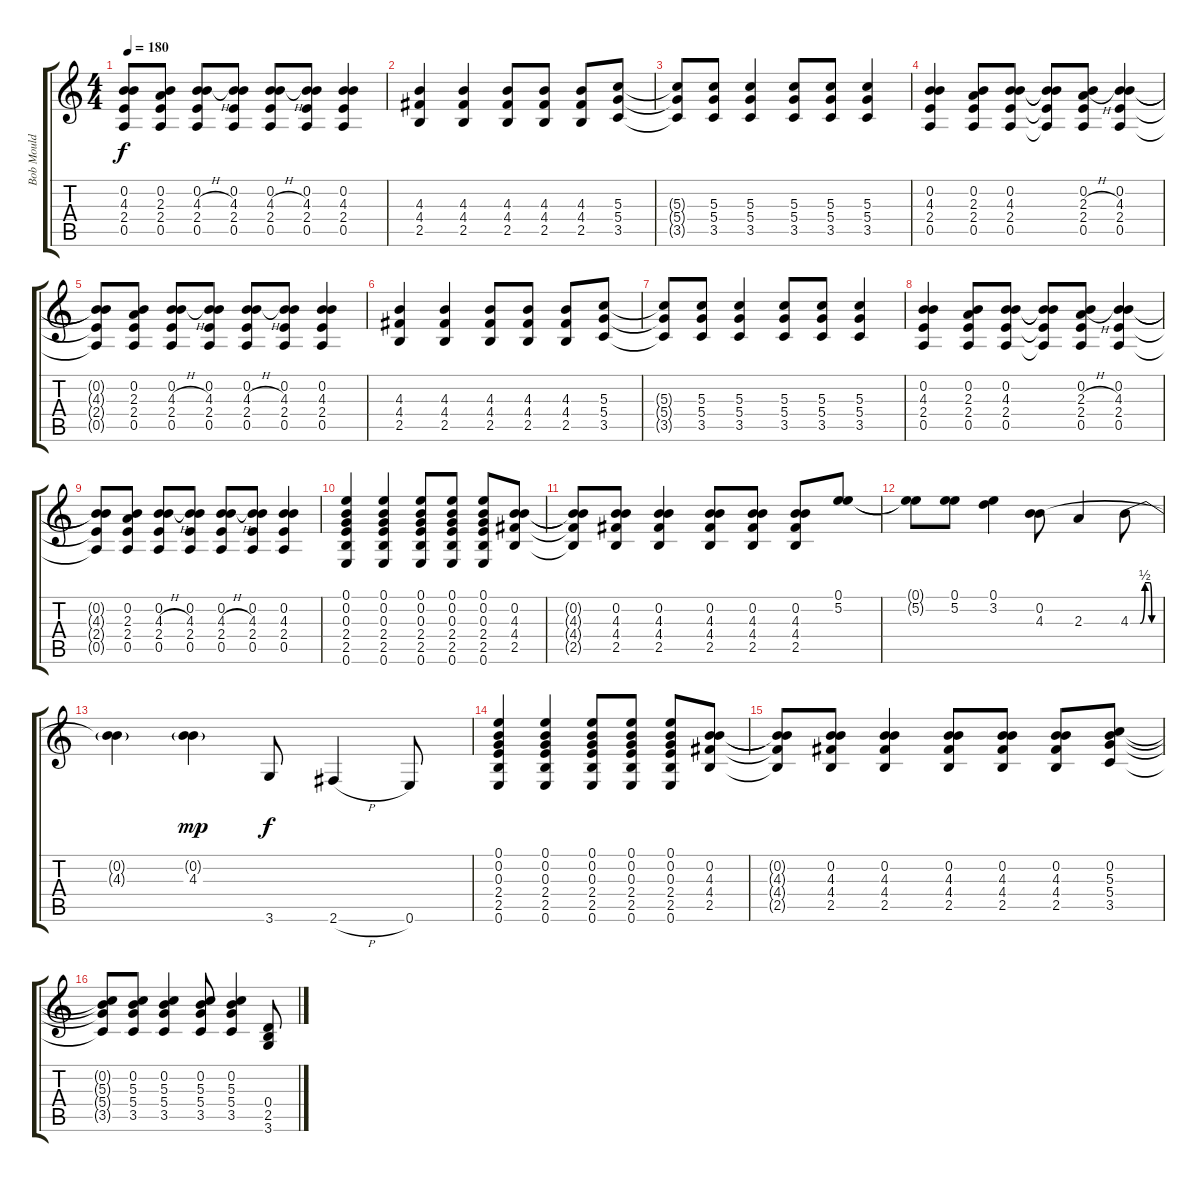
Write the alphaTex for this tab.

\track ("Bob Mould - Guitar" "Bob Mould ") {instrument distortionguitar}
\staff {score tabs}
\tuning (E4 B3 G3 D3 A2 E2) {hide}
\ts (4 4)
\tempo 180
\clef g2
\ks c
(0.2{t} 4.3{t} 2.4{t} 0.5{t}).8{dy f} (0.2 2.3 2.4 0.5).8 (0.2 4.3{h} 2.4 0.5).8 (0.2 4.3 2.4 0.5).8 (0.2 4.3{h} 2.4 0.5).8 (0.2 4.3 2.4 0.5).8 (0.2 4.3 2.4 0.5).4 |
(4.3 4.4 2.5).4 (4.3 4.4 2.5).4 (4.3 4.4 2.5).8 (4.3 4.4 2.5).8 (4.3 4.4 2.5).8 (5.3 5.4 3.5).8 |
(5.3{t} 5.4{t} 3.5{t}).8 (5.3 5.4 3.5).8 (5.3 5.4 3.5).4 (5.3 5.4 3.5).8 (5.3 5.4 3.5).8 (5.3 5.4 3.5).4 |
(0.2 4.3 2.4 0.5).4 (0.2 2.3 2.4 0.5).8 (0.2 4.3 2.4 0.5).8 (0.2{t} 4.3{t} 2.4{t} 0.5{t}).8 (0.2 2.3{h} 2.4 0.5).8 (0.2 4.3 2.4 0.5).4 |
(0.2{t} 4.3{t} 2.4{t} 0.5{t}).8 (0.2 2.3 2.4 0.5).8 (0.2 4.3{h} 2.4 0.5).8 (0.2 4.3 2.4 0.5).8 (0.2 4.3{h} 2.4 0.5).8 (0.2 4.3 2.4 0.5).8 (0.2 4.3 2.4 0.5).4 |
(4.3 4.4 2.5).4 (4.3 4.4 2.5).4 (4.3 4.4 2.5).8 (4.3 4.4 2.5).8 (4.3 4.4 2.5).8 (5.3 5.4 3.5).8 |
(5.3{t} 5.4{t} 3.5{t}).8 (5.3 5.4 3.5).8 (5.3 5.4 3.5).4 (5.3 5.4 3.5).8 (5.3 5.4 3.5).8 (5.3 5.4 3.5).4 |
(0.2 4.3 2.4 0.5).4 (0.2 2.3 2.4 0.5).8 (0.2 4.3 2.4 0.5).8 (0.2{t} 4.3{t} 2.4{t} 0.5{t}).8 (0.2 2.3{h} 2.4 0.5).8 (0.2 4.3 2.4 0.5).4 |
(0.2{t} 4.3{t} 2.4{t} 0.5{t}).8 (0.2 2.3 2.4 0.5).8 (0.2 4.3{h} 2.4 0.5).8 (0.2 4.3 2.4 0.5).8 (0.2 4.3{h} 2.4 0.5).8 (0.2 4.3 2.4 0.5).8 (0.2 4.3 2.4 0.5).4 |
(0.1 0.2 0.3 2.4 2.5 0.6).4 (0.1 0.2 0.3 2.4 2.5 0.6).4 (0.1 0.2 0.3 2.4 2.5 0.6).8 (0.1 0.2 0.3 2.4 2.5 0.6).8 (0.1 0.2 0.3 2.4 2.5 0.6).8 (0.2 4.3 4.4 2.5).8 |
(0.2{t} 4.3{t} 4.4{t} 2.5{t}).8 (0.2 4.3 4.4 2.5).8 (0.2 4.3 4.4 2.5).4 (0.2 4.3 4.4 2.5).8 (0.2 4.3 4.4 2.5).8 (0.2 4.3 4.4 2.5).8 (0.1 5.2).8 |
(0.1{t} 5.2{t}).8 (0.1 5.2).8 (0.1 3.2).4 (0.2 4.3).8 2.3.4 4.3{be (custom 0 0 10 0 20 0 30 2 40 2 44 0 60 0)}.8 |
(0.2{t} 4.3{t}).4 (0.2{g} 4.3).4{dy mp} 3.6.8{dy f} 2.6{h}.4 0.6.8 |
(0.1 0.2 0.3 2.4 2.5 0.6).4 (0.1 0.2 0.3 2.4 2.5 0.6).4 (0.1 0.2 0.3 2.4 2.5 0.6).8 (0.1 0.2 0.3 2.4 2.5 0.6).8 (0.1 0.2 0.3 2.4 2.5 0.6).8 (0.2 4.3 4.4 2.5).8 |
(0.2{t} 4.3{t} 4.4{t} 2.5{t}).8 (0.2 4.3 4.4 2.5).8 (0.2 4.3 4.4 2.5).4 (0.2 4.3 4.4 2.5).8 (0.2 4.3 4.4 2.5).8 (0.2 4.3 4.4 2.5).8 (0.2 5.3 5.4 3.5).8 |
(0.2{t} 5.3{t} 5.4{t} 3.5{t}).8 (0.2 5.3 5.4 3.5).8 (0.2 5.3 5.4 3.5).4 (0.2 5.3 5.4 3.5).8 (0.2 5.3 5.4 3.5).4 (0.4 2.5 3.6).8
